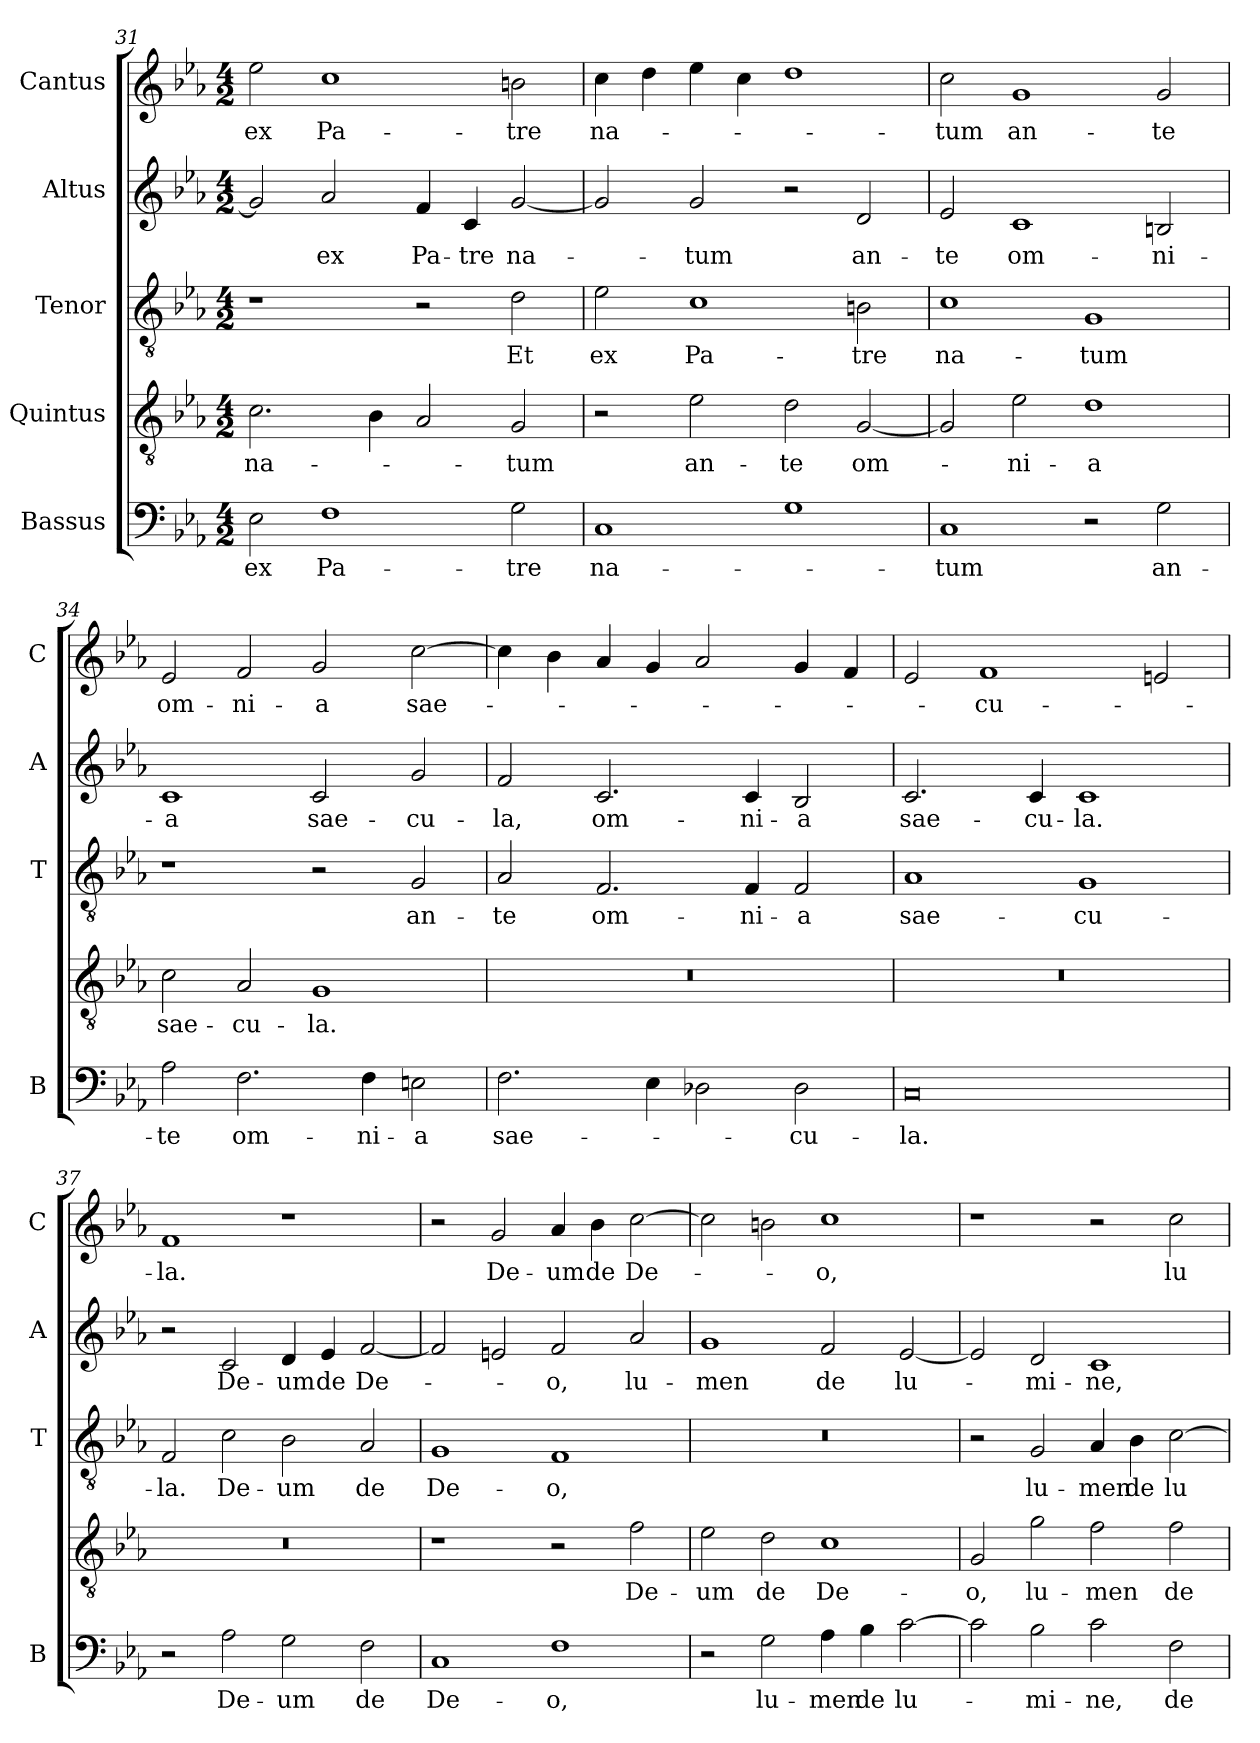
**kern	**text	**kern	**text	**kern	**text	**kern	**text	**kern	**text
*part5	*part5	*part4	*part4	*part3	*part3	*part2	*part2	*part1	*part1
*staff5	*staff5	*staff4	*staff4	*staff3	*staff3	*staff2	*staff2	*staff1	*staff1
*I"Bassus	*	*I"Quintus	*	*I"Tenor	*	*I"Altus	*	*I"Cantus	*
*I'B	*	*	*	*I'T	*	*I'A	*	*I'C	*
*clefF4	*	*clefGv2	*	*clefGv2	*	*clefG2	*	*clefG2	*
*k[b-e-a-]	*	*k[b-e-a-]	*	*k[b-e-a-]	*	*k[b-e-a-]	*	*k[b-e-a-]	*
*E-:	*	*E-:	*	*E-:	*	*E-:	*	*E-:	*
*M4/2	*	*M4/2	*	*M4/2	*	*M4/2	*	*M4/2	*
=31	=31	=31	=31	=31	=31	=31	=31	=31	=31
!	!LO:LY:b	!	!LO:LY:b	!	!	!	!	!	!LO:LY:b
2E-\	ex	2.c\	na-	1r	.	2g/]	.	2ee-\	ex
!	!LO:LY:b	!	!	!	!	!	!LO:LY:b	!	!LO:LY:b
1F	Pa-	.	.	.	.	2a-/	ex	1cc	Pa-
.	.	4B-\	.	.	.	.	.	.	.
!	!	!	!	!	!	!	!LO:LY:b	!	!
.	.	2A-/	.	2r	.	4f/	Pa-	.	.
!	!	!	!	!	!	!	!LO:LY:b	!	!
.	.	.	.	.	.	4c/	-tre	.	.
!	!LO:LY:b	!	!LO:LY:b	!	!LO:LY:b	!	!LO:LY:b	!	!LO:LY:b
2G\	-tre	2G/	-tum	2d\	Et	[2g/	na-	2bn\	-tre
=32	=32	=32	=32	=32	=32	=32	=32	=32	=32
!	!LO:LY:b	!	!	!	!LO:LY:b	!	!	!	!LO:LY:b
1C	na-	2r	.	2e-\	ex	2g/]	.	4cc\	na-
.	.	.	.	.	.	.	.	4dd\	.
!	!	!	!LO:LY:b	!	!LO:LY:b	!	!LO:LY:b	!	!
.	.	2e-\	an-	1c	Pa-	2g/	-tum	4ee-\	.
.	.	.	.	.	.	.	.	4cc\	.
!	!	!	!LO:LY:b	!	!	!	!	!	!
1G	.	2d\	-te	.	.	2r	.	1dd	.
!	!	!	!LO:LY:b	!	!LO:LY:b	!	!LO:LY:b	!	!
.	.	[2G/	om-	2Bn\	-tre	2d/	an-	.	.
!!LO:PB:g=z
=33	=33	=33	=33	=33	=33	=33	=33	=33	=33
!	!LO:LY:b	!	!	!	!LO:LY:b	!	!LO:LY:b	!	!LO:LY:b
1C	-tum	2G/]	.	1c	na-	2e-/	-te	2cc\	-tum
!	!	!	!LO:LY:b	!	!	!	!LO:LY:b	!	!LO:LY:b
.	.	2e-\	-ni-	.	.	1c	om-	1g	an-
!	!	!	!LO:LY:b	!	!LO:LY:b	!	!	!	!
2r	.	1d	-a	1G	-tum	.	.	.	.
!	!LO:LY:b	!	!	!	!	!	!LO:LY:b	!	!LO:LY:b
2G\	an-	.	.	.	.	2Bn/	-ni-	2g/	-te
=34	=34	=34	=34	=34	=34	=34	=34	=34	=34
!	!LO:LY:b	!	!LO:LY:b	!	!	!	!LO:LY:b	!	!LO:LY:b
2A-\	-te	2c\	sae-	1r	.	1c	-a	2e-/	om-
!	!LO:LY:b	!	!LO:LY:b	!	!	!	!	!	!LO:LY:b
2.F\	om-	2A-/	-cu-	.	.	.	.	2f/	-ni-
!	!	!	!LO:LY:b	!	!	!	!LO:LY:b	!	!LO:LY:b
.	.	1G	-la.	2r	.	2c/	sae-	2g/	-a
!	!LO:LY:b	!	!	!	!	!	!	!	!
4F\	-ni-	.	.	.	.	.	.	.	.
!	!LO:LY:b	!	!	!	!LO:LY:b	!	!LO:LY:b	!	!LO:LY:b
2En\	-a	.	.	2G/	an-	2g/	-cu-	[2cc\	sae-
=35	=35	=35	=35	=35	=35	=35	=35	=35	=35
!	!LO:LY:b	!	!	!	!LO:LY:b	!	!LO:LY:b	!	!
2.F\	sae-	0r	.	2A-/	-te	2f/	-la,	4cc\]	.
.	.	.	.	.	.	.	.	4b-\	.
!	!	!	!	!	!LO:LY:b	!	!LO:LY:b	!	!
.	.	.	.	2.F/	om-	2.c/	om-	4a-/	.
4E-\	.	.	.	.	.	.	.	4g/	.
2D-X\	.	.	.	.	.	.	.	2a-/	.
!	!	!	!	!	!LO:LY:b	!	!LO:LY:b	!	!
.	.	.	.	4F/	-ni-	4c/	-ni-	.	.
!	!LO:LY:b	!	!	!	!LO:LY:b	!	!LO:LY:b	!	!
2D-\	-cu-	.	.	2F/	-a	2B-/	-a	4g/	.
.	.	.	.	.	.	.	.	4f/	.
=36	=36	=36	=36	=36	=36	=36	=36	=36	=36
!	!LO:LY:b	!	!	!	!LO:LY:b	!	!LO:LY:b	!	!
0C	-la.	0r	.	1A-	sae-	2.c/	sae-	2e-/	.
!	!	!	!	!	!	!	!	!	!LO:LY:b
.	.	.	.	.	.	.	.	1f	-cu-
!	!	!	!	!	!	!	!LO:LY:b	!	!
.	.	.	.	.	.	4c/	-cu-	.	.
!	!	!	!	!	!LO:LY:b	!	!LO:LY:b	!	!
.	.	.	.	1G	-cu-	1c	-la.	.	.
.	.	.	.	.	.	.	.	2en/	.
!!LO:LB:g=z
=37	=37	=37	=37	=37	=37	=37	=37	=37	=37
!	!	!	!	!	!LO:LY:b	!	!	!	!LO:LY:b
2r	.	0r	.	2F/	-la.	2r	.	1f	-la.
!	!LO:LY:b	!	!	!	!LO:LY:b	!	!LO:LY:b	!	!
2A-\	De-	.	.	2c\	De-	2c/	De-	.	.
!	!LO:LY:b	!	!	!	!LO:LY:b	!	!LO:LY:b	!	!
2G\	-um	.	.	2B-\	-um	4d/	-um	1r	.
!	!	!	!	!	!	!	!LO:LY:b	!	!
.	.	.	.	.	.	4e-/	de	.	.
!	!LO:LY:b	!	!	!	!LO:LY:b	!	!LO:LY:b	!	!
2F\	de	.	.	2A-/	de	[2f/	De-	.	.
=38	=38	=38	=38	=38	=38	=38	=38	=38	=38
!	!LO:LY:b	!	!	!	!LO:LY:b	!	!	!	!
1C	De-	1r	.	1G	De-	2f/]	.	2r	.
!	!	!	!	!	!	!	!	!	!LO:LY:b
.	.	.	.	.	.	2en/	.	2g/	De-
!	!LO:LY:b	!	!	!	!LO:LY:b	!	!LO:LY:b	!	!LO:LY:b
1F	-o,	2r	.	1F	-o,	2f/	-o,	4a-/	-um
!	!	!	!	!	!	!	!	!	!LO:LY:b
.	.	.	.	.	.	.	.	4b-\	de
!	!	!	!LO:LY:b	!	!	!	!LO:LY:b	!	!LO:LY:b
.	.	2f\	De-	.	.	2a-/	lu-	[2cc\	De-
=39	=39	=39	=39	=39	=39	=39	=39	=39	=39
!	!	!	!LO:LY:b	!	!	!	!LO:LY:b	!	!
2r	.	2e-\	-um	0r	.	1g	-men	2cc\]	.
!	!LO:LY:b	!	!LO:LY:b	!	!	!	!	!	!
2G\	lu-	2d\	de	.	.	.	.	2bn\	.
!	!LO:LY:b	!	!LO:LY:b	!	!	!	!LO:LY:b	!	!LO:LY:b
4A-\	-men	1c	De-	.	.	2f/	de	1cc	-o,
!	!LO:LY:b	!	!	!	!	!	!	!	!
4B-\	de	.	.	.	.	.	.	.	.
!	!LO:LY:b	!	!	!	!	!	!LO:LY:b	!	!
[2c\	lu-	.	.	.	.	[2e-/	lu-	.	.
=40	=40	=40	=40	=40	=40	=40	=40	=40	=40
!	!	!	!LO:LY:b	!	!	!	!	!	!
2c\]	.	2G/	-o,	2r	.	2e-/]	.	1r	.
!	!LO:LY:b	!	!LO:LY:b	!	!LO:LY:b	!	!LO:LY:b	!	!
2B-\	-mi-	2g\	lu-	2G/	lu-	2d/	-mi-	.	.
!	!LO:LY:b	!	!LO:LY:b	!	!LO:LY:b	!	!LO:LY:b	!	!
2c\	-ne,	2f\	-men	4A-/	-men	1c	-ne,	2r	.
!	!	!	!	!	!LO:LY:b	!	!	!	!
.	.	.	.	4B-\	de	.	.	.	.
!	!LO:LY:b	!	!LO:LY:b	!	!LO:LY:b	!	!	!	!LO:LY:b
2F\	de	2f\	de	[2c\	lu-	.	.	2cc\	lu-
=	=	=	=	=	=	=	=	=	=
*-	*-	*-	*-	*-	*-	*-	*-	*-	*-
